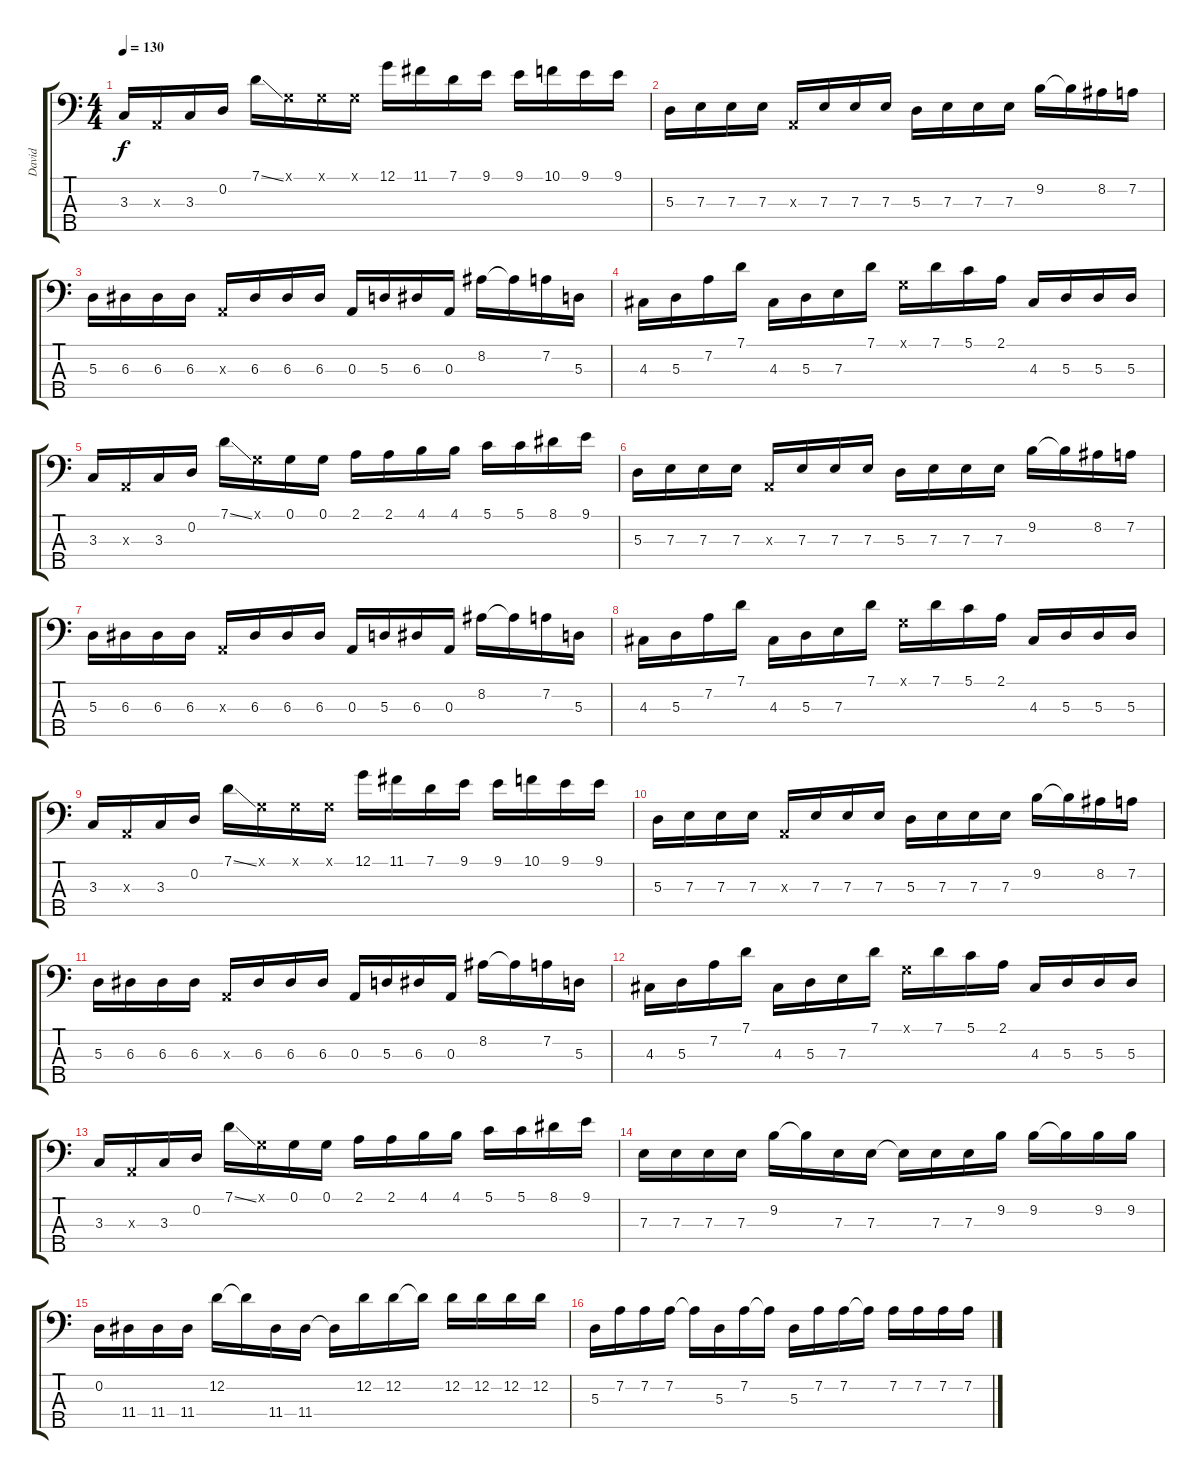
\track ("David" "David") {instrument electricbassfinger}
\staff {score tabs}
\tuning (G2 D2 A1 E1 B0) {hide}
\ts (4 4)
\tempo 130
\clef f4
\ks c
3.3.16{dy f} 0.3{x}.16 3.3.16 0.2.16 7.1{ss}.16 0.1{x}.16 0.1{x}.16 0.1{x}.16 12.1.16 11.1.16 7.1.16 9.1.16 9.1.16 10.1.16 9.1.16 9.1.16 |
5.3.16{instrument electricbassfinger} 7.3.16 7.3.16 7.3.16 0.3{x}.16 7.3.16 7.3.16 7.3.16 5.3.16 7.3.16 7.3.16 7.3.16 9.2.16 9.2{t}.16 8.2.16 7.2.16 |
5.3.16 6.3.16 6.3.16 6.3.16 0.3{x}.16 6.3.16 6.3.16 6.3.16 0.3.16 5.3.16 6.3.16 0.3.16 8.2.16 8.2{t}.16 7.2.16 5.3.16 |
4.3.16 5.3.16 7.2.16 7.1.16 4.3.16 5.3.16 7.3.16 7.1.16 0.1{x}.16 7.1.16 5.1.16 2.1.16 4.3.16 5.3.16 5.3.16 5.3.16 |
3.3.16 0.3{x}.16 3.3.16 0.2.16 7.1{ss}.16 0.1{x}.16 0.1.16 0.1.16 2.1.16 2.1.16 4.1.16 4.1.16 5.1.16 5.1.16 8.1.16 9.1.16 |
5.3.16{instrument electricbassfinger} 7.3.16 7.3.16 7.3.16 0.3{x}.16 7.3.16 7.3.16 7.3.16 5.3.16 7.3.16 7.3.16 7.3.16 9.2.16 9.2{t}.16 8.2.16 7.2.16 |
5.3.16 6.3.16 6.3.16 6.3.16 0.3{x}.16 6.3.16 6.3.16 6.3.16 0.3.16 5.3.16 6.3.16 0.3.16 8.2.16 8.2{t}.16 7.2.16 5.3.16 |
4.3.16 5.3.16 7.2.16 7.1.16 4.3.16 5.3.16 7.3.16 7.1.16 0.1{x}.16 7.1.16 5.1.16 2.1.16 4.3.16 5.3.16 5.3.16 5.3.16 |
3.3.16 0.3{x}.16 3.3.16 0.2.16 7.1{ss}.16 0.1{x}.16 0.1{x}.16 0.1{x}.16 12.1.16 11.1.16 7.1.16 9.1.16 9.1.16 10.1.16 9.1.16 9.1.16 |
5.3.16{instrument electricbassfinger} 7.3.16 7.3.16 7.3.16 0.3{x}.16 7.3.16 7.3.16 7.3.16 5.3.16 7.3.16 7.3.16 7.3.16 9.2.16 9.2{t}.16 8.2.16 7.2.16 |
5.3.16 6.3.16 6.3.16 6.3.16 0.3{x}.16 6.3.16 6.3.16 6.3.16 0.3.16 5.3.16 6.3.16 0.3.16 8.2.16 8.2{t}.16 7.2.16 5.3.16 |
4.3.16 5.3.16 7.2.16 7.1.16 4.3.16 5.3.16 7.3.16 7.1.16 0.1{x}.16 7.1.16 5.1.16 2.1.16 4.3.16 5.3.16 5.3.16 5.3.16 |
3.3.16 0.3{x}.16 3.3.16 0.2.16 7.1{ss}.16 0.1{x}.16 0.1.16 0.1.16 2.1.16 2.1.16 4.1.16 4.1.16 5.1.16 5.1.16 8.1.16 9.1.16 |
7.3.16{instrument electricbassfinger} 7.3.16 7.3.16 7.3.16 9.2.16 9.2{t}.16 7.3.16 7.3.16 7.3{t}.16 7.3.16 7.3.16 9.2.16 9.2.16 9.2{t}.16 9.2.16 9.2.16 |
0.2.16 11.4.16 11.4.16 11.4.16 12.2.16 12.2{t}.16 11.4.16 11.4.16 11.4{t}.16 12.2.16 12.2.16 12.2{t}.16 12.2.16 12.2.16 12.2.16 12.2.16 |
5.3.16 7.2.16 7.2.16 7.2.16 7.2{t}.16 5.3.16 7.2.16 7.2{t}.16 5.3.16 7.2.16 7.2.16 7.2{t}.16 7.2.16 7.2.16 7.2.16 7.2.16
